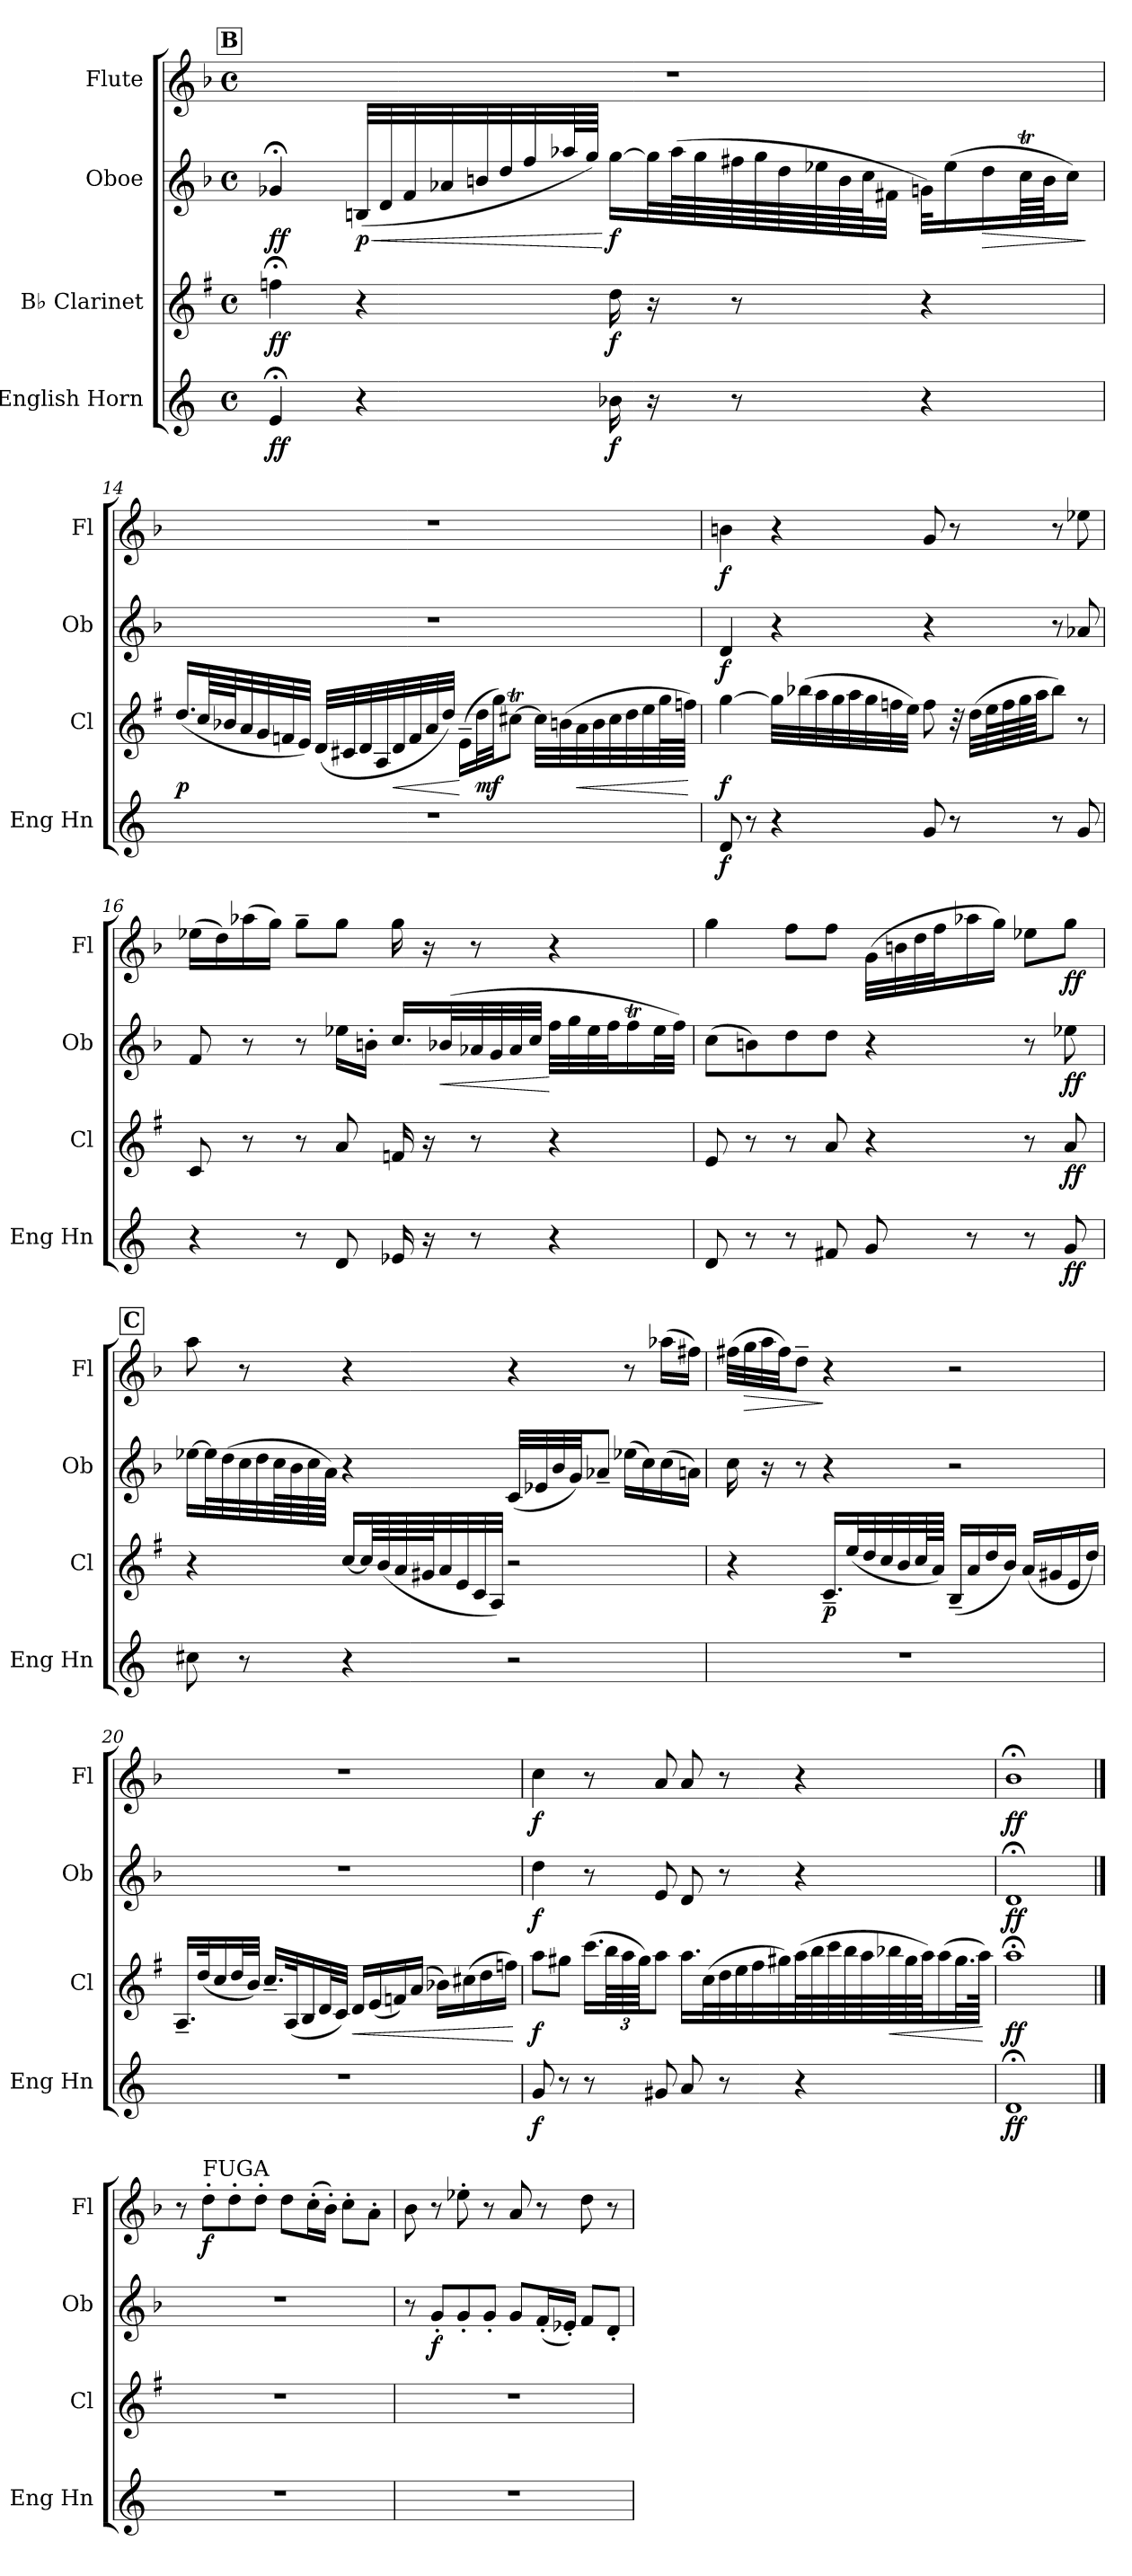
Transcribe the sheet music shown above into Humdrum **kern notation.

**kern	**dynam	**kern	**dynam	**kern	**dynam	**kern	**dynam
*part4	*part4	*part3	*part3	*part2	*part2	*part1	*part1
*staff4	*staff4	*staff3	*staff3	*staff2	*staff2	*staff1	*staff1
*I"English Horn	*	*I"B♭ Clarinet	*	*I"Oboe	*	*I"Flute	*
*I'Eng Hn	*	*I'Cl	*	*I'Ob	*	*I'Fl	*
!!LO:PB:g=z
*clefG2	*	*clefG2	*	*clefG2	*	*clefG2	*
*ITrd4c7	*	*ITrd1c2	*	*	*	*	*
*k[b-]	*	*k[b-]	*	*k[b-]	*	*k[b-]	*
*M4/4	*	*M4/4	*	*M4/4	*	*M4/4	*
*met(c)	*	*met(c)	*	*met(c)	*	*met(c)	*
!!LO:REH:place=s1:a:B:fs=14:t=B
=13	=13	=13	=13	=13	=13	=13	=13
!	!LO:DY:b	!	!LO:DY:b	!	!LO:DY:b	!	!
4A;</	ff	4ee-X;<\	ff	4g-X;</	ff	1r	.
!	!	!	!	!	!LO:HP:b	!	!
!	!	!	!	!	!LO:DY:n=1:b	!	!
4r	.	4r	.	(32Bn/LLL	< p	.	.
.	.	.	.	32d/	.	.	.
.	.	.	.	32f/	.	.	.
.	.	.	.	32a-X/	.	.	.
.	.	.	.	32bn/	.	.	.
.	.	.	.	32dd/	.	.	.
.	.	.	.	32ff/	.	.	.
.	.	.	.	64aa-X/L	.	.	.
.	.	.	.	64gg/JJJJ)	.	.	.
!	!LO:DY:b	!	!LO:DY:b	!	!LO:DY:n=2:b	!	!
16e-X\	f	16cc\	f	[16gg\LL	[ f	.	.
16r	.	16r	.	32gg\L]	.	.	.
.	.	.	.	(64aa-\L	.	.	.
.	.	.	.	64gg\	.	.	.
8r	.	8r	.	64ff#X\	.	.	.
.	.	.	.	64gg\	.	.	.
.	.	.	.	64dd\	.	.	.
.	.	.	.	64ee-X\	.	.	.
.	.	.	.	64b\	.	.	.
.	.	.	.	64cc\J	.	.	.
.	.	.	.	32f#X\JJJ	.	.	.
4r	.	4r	.	32gn\KLL)	.	.	.
.	.	.	.	(16ee-\	.	.	.
!	!	!	!	!	!LO:HP:b	!	!
.	.	.	.	16dd\	>	.	.
.	.	.	.	64ccT\LL	.	.	.
.	.	.	.	64b\JJ	.	.	.
.	.	.	.	16cc\JJ)	.	.	.
.	.	.	.	.	]	.	.
!!LO:LB:g=z
=14	=14	=14	=14	=14	=14	=14	=14
!	!	!	!LO:DY:b	!	!	!	!
1r	.	(16.cc/LL	p	1r	.	1r	.
.	.	64b-/LL	.	.	.	.	.
.	.	64a-X/J	.	.	.	.	.
.	.	32g/	.	.	.	.	.
.	.	32f/	.	.	.	.	.
.	.	32e-X/	.	.	.	.	.
.	.	32d/JJJ)	.	.	.	.	.
.	.	(32c/LLL	.	.	.	.	.
.	.	32Bn/	.	.	.	.	.
.	.	32c/	.	.	.	.	.
.	.	32G/	.	.	.	.	.
!	!	!	!LO:HP:b	!	!	!	!
.	.	32c/	<	.	.	.	.
.	.	32e-/	.	.	.	.	.
.	.	32g/	.	.	.	.	.
.	.	32cc/JJJ)	.	.	.	.	.
.	.	(16d~\LL	[	.	.	.	.
!	!	!	!LO:DY:b	!	!	!	!
.	.	32cc\L	mf	.	.	.	.
.	.	32ff\JJ)	.	.	.	.	.
.	.	[8bnt\J	.	.	.	.	.
.	.	32b\LLL]	.	.	.	.	.
.	.	(32an\	.	.	.	.	.
!	!	!	!LO:HP:b	!	!	!	!
.	.	32g\	<	.	.	.	.
.	.	32a\	.	.	.	.	.
.	.	32b\	.	.	.	.	.
.	.	32cc\	.	.	.	.	.
.	.	32dd\	.	.	.	.	.
.	.	64ff\L	.	.	.	.	.
.	.	64ee-X\JJJJ)	.	.	.	.	.
.	.	.	[	.	.	.	.
!!LO:LB:g=z
=15	=15	=15	=15	=15	=15	=15	=15
!	!LO:DY:b	!	!LO:DY:b	!	!LO:DY:b	!	!LO:DY:b
8G/	f	[4ff\	f	4d/	f	4bn\	f
8r	.	.	.	.	.	.	.
4r	.	32ff\LLL]	.	4r	.	4r	.
.	.	(32aa-X\	.	.	.	.	.
.	.	32gg\	.	.	.	.	.
.	.	32ff\	.	.	.	.	.
.	.	32gg\	.	.	.	.	.
.	.	32ff\	.	.	.	.	.
.	.	32ee-X\	.	.	.	.	.
.	.	32dd\JJJ)	.	.	.	.	.
8c/	.	8ee-\	.	4r	.	8g/	.
8r	.	32r	.	.	.	8r	.
.	.	(32cc\LLL	.	.	.	.	.
.	.	64dd\L	.	.	.	.	.
.	.	64ee-\	.	.	.	.	.
.	.	64ff\	.	.	.	.	.
.	.	64gg\JJJ	.	.	.	.	.
8r	.	8aa-\J)	.	8r	.	8r	.
8c/	.	8r	.	8a-X/	.	8ee-X\	.
=16	=16	=16	=16	=16	=16	=16	=16
4r	.	8B-/	.	8f/	.	(16ee-X\LL	.
.	.	.	.	.	.	16dd\)	.
.	.	8r	.	8r	.	(16aa-X\	.
.	.	.	.	.	.	16gg\JJ)	.
8r	.	8r	.	8r	.	8gg~\L	.
8G/	.	8g/	.	16ee-X\LL	.	8gg\J	.
.	.	.	.	16bn'\JJ	.	.	.
16A-X/	.	16e-X/	.	16.cc/LL	.	16gg\	.
16r	.	16r	.	.	.	16r	.
!	!	!	!	!	!LO:HP:b	!	!
.	.	.	.	(32b-X/L	<	.	.
8r	.	8r	.	32a-X/	.	8r	.
.	.	.	.	32g/	.	.	.
.	.	.	.	32a-/	.	.	.
.	.	.	.	32cc/JJJ	.	.	.
4r	.	4r	.	32ff\LLL	[	4r	.
.	.	.	.	32gg\	.	.	.
.	.	.	.	32ee-\	.	.	.
.	.	.	.	32ff\J	.	.	.
.	.	.	.	16ffT\	.	.	.
.	.	.	.	32ee-\L	.	.	.
.	.	.	.	32ff\JJJ)	.	.	.
!!LO:PB:g=z
=17	=17	=17	=17	=17	=17	=17	=17
8G/	.	8d/	.	(8cc\L	.	4gg\	.
8r	.	8r	.	8bn\)	.	.	.
8r	.	8r	.	8dd\	.	8ff\L	.
8Bn/	.	8g/	.	8dd\J	.	8ff\J	.
8c/	.	4r	.	4r	.	(32g\LLL	.
.	.	.	.	.	.	32bn\	.
.	.	.	.	.	.	32dd\	.
.	.	.	.	.	.	32ff\J	.
8r	.	.	.	.	.	16aa-X\	.
.	.	.	.	.	.	16gg\JJ)	.
8r	.	8r	.	8r	.	8ee-X\L	.
!	!LO:DY:b	!	!LO:DY:b	!	!LO:DY:b	!	!LO:DY:b
8c/	ff	8g/	ff	8ee-X\	ff	8gg\J	ff
!!LO:REH:place=s1:a:B:fs=14:t=C
=18	=18	=18	=18	=18	=18	=18	=18
8f#X\	.	4r	.	[16ee-X\LL	.	8aa\	.
.	.	.	.	32ee-\L]	.	.	.
.	.	.	.	(32dd\	.	.	.
8r	.	.	.	32cc\	.	8r	.
.	.	.	.	32dd\	.	.	.
.	.	.	.	64cc\L	.	.	.
.	.	.	.	64b-\	.	.	.
.	.	.	.	64cc\	.	.	.
.	.	.	.	64a\JJJJ)	.	.	.
4r	.	[16b-/LL	.	4r	.	4r	.
.	.	64b-/LL]	.	.	.	.	.
.	.	(64a/	.	.	.	.	.
.	.	64g/	.	.	.	.	.
.	.	64f#X/J	.	.	.	.	.
.	.	32g/	.	.	.	.	.
.	.	32d/	.	.	.	.	.
.	.	32B-/	.	.	.	.	.
.	.	32G/JJJ)	.	.	.	.	.
2r	.	2r	.	(32c/LLL	.	4r	.
.	.	.	.	32e-X/	.	.	.
.	.	.	.	32b-/	.	.	.
.	.	.	.	32g/JJ)	.	.	.
.	.	.	.	8a-X~/J	.	.	.
.	.	.	.	(16ee-X\LL	.	8r	.
.	.	.	.	16cc\)	.	.	.
.	.	.	.	(16cc\	.	(16aa-X\LL	.
.	.	.	.	16an\JJ)	.	16ff#X\JJ)	.
!!LO:LB:g=z
=19	=19	=19	=19	=19	=19	=19	=19
1r	.	4r	.	16cc\	.	(32ff#X\LLL	.
!	!	!	!	!	!	!	!LO:HP:b
.	.	.	.	.	.	32gg\	>
.	.	.	.	16r	.	32aa\	.
.	.	.	.	.	.	32ff#\JJ)	.
.	.	.	.	8r	.	8dd~\J	.
!	!	!	!LO:DY:b	!	!	!	!
.	.	16.B-~/LL	p	4r	.	4r	]
.	.	(32dd/L	.	.	.	.	.
.	.	32cc/	.	.	.	.	.
.	.	32b-/	.	.	.	.	.
.	.	32a/	.	.	.	.	.
.	.	64b-/L	.	.	.	.	.
.	.	64g/JJJJ)	.	.	.	.	.
.	.	(16A~/LL	.	2r	.	2r	.
.	.	16g/	.	.	.	.	.
.	.	16cc/	.	.	.	.	.
.	.	16a/JJ)	.	.	.	.	.
.	.	(16g/LL	.	.	.	.	.
.	.	16f#X/	.	.	.	.	.
.	.	16d/	.	.	.	.	.
.	.	16cc/JJ)	.	.	.	.	.
=20	=20	=20	=20	=20	=20	=20	=20
1r	.	16.G~/LL	.	1r	.	1r	.
.	.	(32cc/K	.	.	.	.	.
.	.	16b-/	.	.	.	.	.
.	.	32cc/L	.	.	.	.	.
.	.	32a/JJJ)	.	.	.	.	.
.	.	16.b-~/LL	.	.	.	.	.
.	.	(32G/K	.	.	.	.	.
.	.	16A/	.	.	.	.	.
.	.	32c/L	.	.	.	.	.
.	.	32B-/JJJ)	.	.	.	.	.
!	!	!	!LO:HP:b	!	!	!	!
.	.	16c/LL	<	.	.	.	.
.	.	(16d/	.	.	.	.	.
.	.	16e-X/)	.	.	.	.	.
.	.	(16g/JJ	.	.	.	.	.
.	.	16a-X\LL)	.	.	.	.	.
.	.	(16bn\	.	.	.	.	.
.	.	16cc\	.	.	.	.	.
.	.	16ee-X\JJ)	.	.	.	.	.
.	.	.	[	.	.	.	.
!!LO:LB:g=z
=21	=21	=21	=21	=21	=21	=21	=21
!	!LO:DY:b	!	!LO:DY:b	!	!LO:DY:b	!	!LO:DY:b
8c/	f	8gg\L	f	4dd\	f	4cc\	f
8r	.	8ff#X\J	.	.	.	.	.
8r	.	(16.bb-\LL	.	8r	.	8r	.
*	*	*Xbrackettup	*	*	*	*	*
.	.	96aa\LL	.	.	.	.	.
.	.	96gg\	.	.	.	.	.
.	.	96ff#\JJJ)	.	.	.	.	.
8c#X/	.	8gg\J	.	8e/	.	8a/	.
8d/	.	16.gg\LL	.	8d/	.	8a/	.
.	.	(32b-\L	.	.	.	.	.
8r	.	32cc\	.	8r	.	8r	.
.	.	32dd\	.	.	.	.	.
.	.	32ee\	.	.	.	.	.
.	.	32ff#X\)	.	.	.	.	.
4r	.	(64gg\L	.	4r	.	4r	.
.	.	64aa\	.	.	.	.	.
.	.	64bb-\	.	.	.	.	.
.	.	64aa\	.	.	.	.	.
.	.	64gg\	.	.	.	.	.
!	!	!	!LO:HP:b	!	!	!	!
.	.	64aa-X\	<	.	.	.	.
.	.	64ff#\	.	.	.	.	.
.	.	64gg\JJ)	.	.	.	.	.
.	.	(16gg\	.	.	.	.	.
.	.	32.ff#\L	.	.	.	.	.
.	.	64gg\JJJk)	.	.	.	.	.
.	.	.	[	.	.	.	.
=22	=22	=22	=22	=22	=22	=22	=22
!	!LO:DY:b	!	!LO:DY:b	!	!LO:DY:b	!	!LO:DY:b
1G;<	ff	1gg;<	ff	1d;<	ff	1b-;<	ff
==23	==23	==23	==23	==23	==23	==23	==23
*	*	*	*	*	*	*MM100	*
1r	.	1r	.	1r	.	8r	.
!	!	!	!	!	!	!LO:TX:a:t=FUGA	!
!	!	!	!	!	!	!	!LO:DY:b
.	.	.	.	.	.	8dd'\L	f
.	.	.	.	.	.	8dd'\	.
.	.	.	.	.	.	8dd'\J	.
.	.	.	.	.	.	8dd\L	.
.	.	.	.	.	.	(16cc'\L	.
.	.	.	.	.	.	16b-'\JJ)	.
.	.	.	.	.	.	8cc'\L	.
.	.	.	.	.	.	8a'\J	.
!!LO:PB:g=z
=24	=24	=24	=24	=24	=24	=24	=24
1r	.	1r	.	8r	.	8b-\	.
!	!	!	!	!	!LO:DY:b	!	!
.	.	.	.	8g'/L	f	8r	.
.	.	.	.	8g'/	.	8ee-X'\	.
.	.	.	.	8g'/J	.	8r	.
.	.	.	.	8g/L	.	8a/	.
.	.	.	.	(16f'/L	.	8r	.
.	.	.	.	16e-X'/JJ)	.	.	.
.	.	.	.	8f/L	.	8dd\	.
.	.	.	.	8d'/J	.	8r	.
=	=	=	=	=	=	=	=
*-	*-	*-	*-	*-	*-	*-	*-
